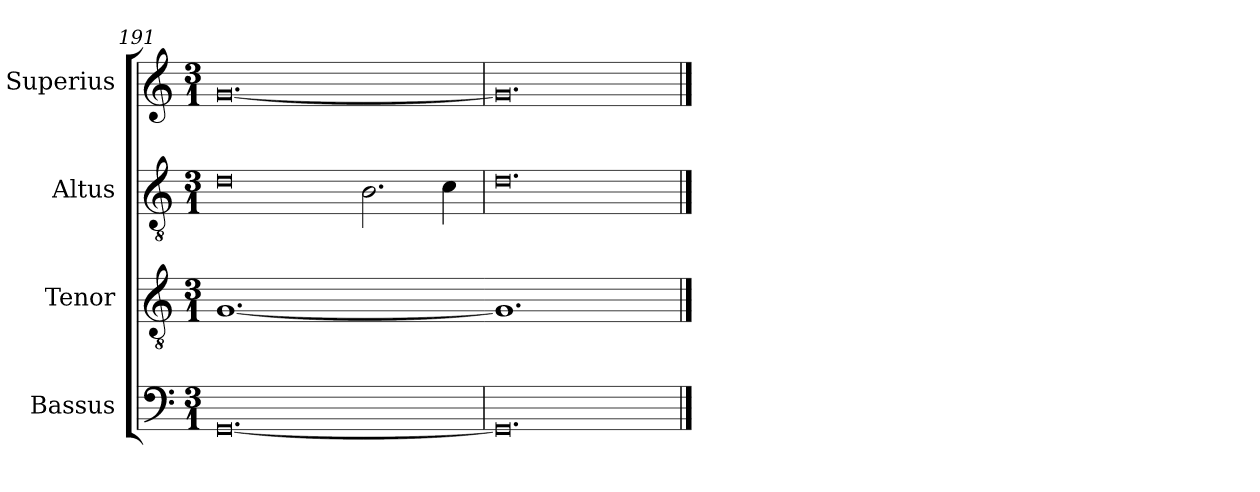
**kern	**kern	**kern	**kern
*part4	*part3	*part2	*part1
*staff4	*staff3	*staff2	*staff1
*I"Bassus	*I"Tenor	*I"Altus	*I"Superius
*I'B	*I'T	*I'A	*I'S
*clefF4	*clefGv2	*clefGv2	*clefG2
*k[]	*k[]	*k[]	*k[]
*M3/1	*M3/1	*M3/1	*M3/1
=191	=191	=191	=191
!	!LO:N:vis=1.	!	!
[0.GG	[0.G	0d	[0.g
.	.	2.B\	.
.	.	4c\	.
=192	=192-	=192	=192
!	!LO:N:vis=1.	!	!
0.GG]	0.G]	0.d	0.g]
==	==	==	==
*-	*-	*-	*-
